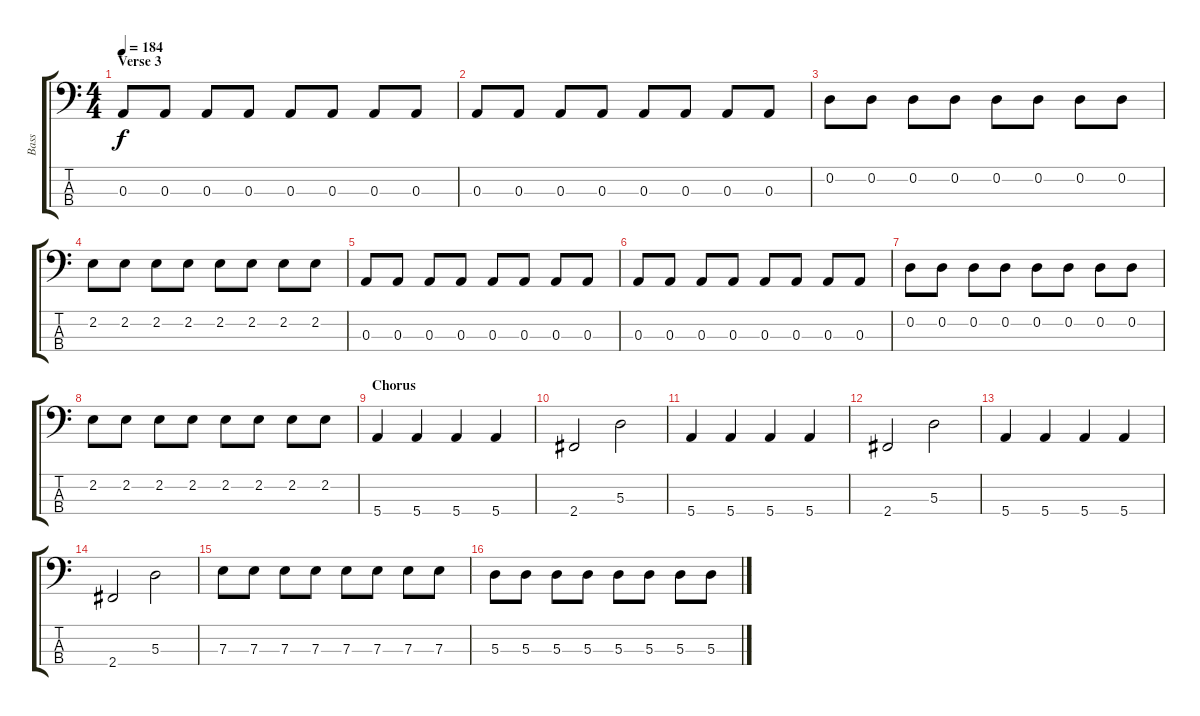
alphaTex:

\track ("Bass" "Bass") {instrument electricbasspick}
\staff {score tabs}
\tuning (G2 D2 A1 E1) {hide}
\ts (4 4)
\section ("" "Verse 3")
\tempo 184
\clef f4
\ks c
0.3.8{dy f} 0.3.8 0.3.8 0.3.8 0.3.8 0.3.8 0.3.8 0.3.8 |
0.3.8 0.3.8 0.3.8 0.3.8 0.3.8 0.3.8 0.3.8 0.3.8 |
0.2.8 0.2.8 0.2.8 0.2.8 0.2.8 0.2.8 0.2.8 0.2.8 |
2.2.8 2.2.8 2.2.8 2.2.8 2.2.8 2.2.8 2.2.8 2.2.8 |
0.3.8 0.3.8 0.3.8 0.3.8 0.3.8 0.3.8 0.3.8 0.3.8 |
0.3.8 0.3.8 0.3.8 0.3.8 0.3.8 0.3.8 0.3.8 0.3.8 |
0.2.8 0.2.8 0.2.8 0.2.8 0.2.8 0.2.8 0.2.8 0.2.8 |
2.2.8 2.2.8 2.2.8 2.2.8 2.2.8 2.2.8 2.2.8 2.2.8 |
\section ("" "Chorus")
5.4.4 5.4.4 5.4.4 5.4.4 |
2.4.2 5.3.2 |
5.4.4 5.4.4 5.4.4 5.4.4 |
2.4.2 5.3.2 |
5.4.4 5.4.4 5.4.4 5.4.4 |
2.4.2 5.3.2 |
7.3.8 7.3.8 7.3.8 7.3.8 7.3.8 7.3.8 7.3.8 7.3.8 |
5.3.8 5.3.8 5.3.8 5.3.8 5.3.8 5.3.8 5.3.8 5.3.8
